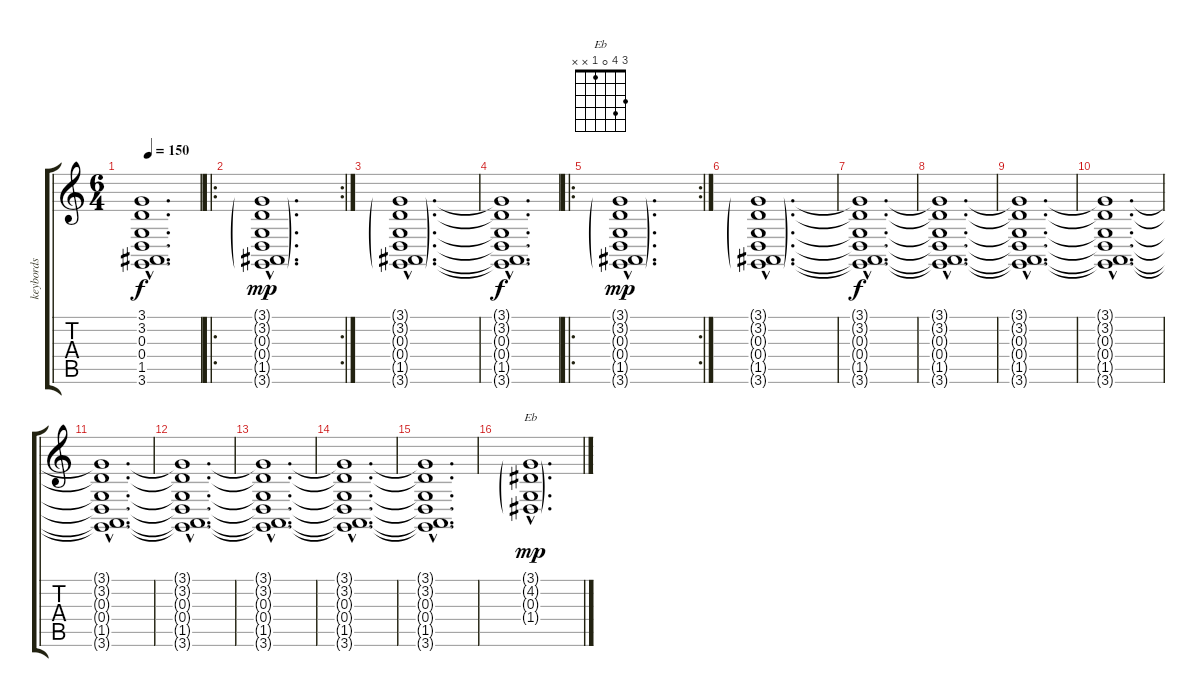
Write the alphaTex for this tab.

\track ("keybords" "keybords") {instrument drawbarorgan}
\staff {score tabs}
\tuning (E4 B3 G3 D3 A2 E2) {hide}
\chord ("Eb" 3 4 0 1 x x)
\ts (6 4)
\tempo 150
\clef g2
\ks c
(3.1{hac t} 3.2{hac t} 0.3{hac t} 0.4{hac t} 1.5{hac t} 3.6{hac t}).1{d dy f} |
\ro
\rc 2
(3.1{g hac} 3.2{g hac} 0.3{g hac} 0.4{g hac} 1.5{g hac} 3.6{g hac}).1{d dy mp} |
(3.1{g hac} 3.2{g hac} 0.3{g hac} 0.4{g hac} 1.5{g hac} 3.6{g hac}).1{d} |
(3.1{hac t} 3.2{hac t} 0.3{hac t} 0.4{hac t} 1.5{hac t} 3.6{hac t}).1{d dy f} |
\ro
\rc 2
(3.1{g hac} 3.2{g hac} 0.3{g hac} 0.4{g hac} 1.5{g hac} 3.6{g hac}).1{d dy mp} |
(3.1{g hac} 3.2{g hac} 0.3{g hac} 0.4{g hac} 1.5{g hac} 3.6{g hac}).1{d} |
(3.1{hac t} 3.2{hac t} 0.3{hac t} 0.4{hac t} 1.5{hac t} 3.6{hac t}).1{d dy f} |
(3.1{hac t} 3.2{hac t} 0.3{hac t} 0.4{hac t} 1.5{hac t} 3.6{hac t}).1{d} |
(3.1{hac t} 3.2{hac t} 0.3{hac t} 0.4{hac t} 1.5{hac t} 3.6{hac t}).1{d} |
(3.1{hac t} 3.2{hac t} 0.3{hac t} 0.4{hac t} 1.5{hac t} 3.6{hac t}).1{d} |
(3.1{hac t} 3.2{hac t} 0.3{hac t} 0.4{hac t} 1.5{hac t} 3.6{hac t}).1{d} |
(3.1{hac t} 3.2{hac t} 0.3{hac t} 0.4{hac t} 1.5{hac t} 3.6{hac t}).1{d} |
(3.1{hac t} 3.2{hac t} 0.3{hac t} 0.4{hac t} 1.5{hac t} 3.6{hac t}).1{d} |
(3.1{hac t} 3.2{hac t} 0.3{hac t} 0.4{hac t} 1.5{hac t} 3.6{hac t}).1{d} |
(3.1{hac t} 3.2{hac t} 0.3{hac t} 0.4{hac t} 1.5{hac t} 3.6{hac t}).1{d} |
(3.1{g hac} 4.2{g hac} 0.3{g hac} 1.4{g hac}).1{d ch "Eb" dy mp}
